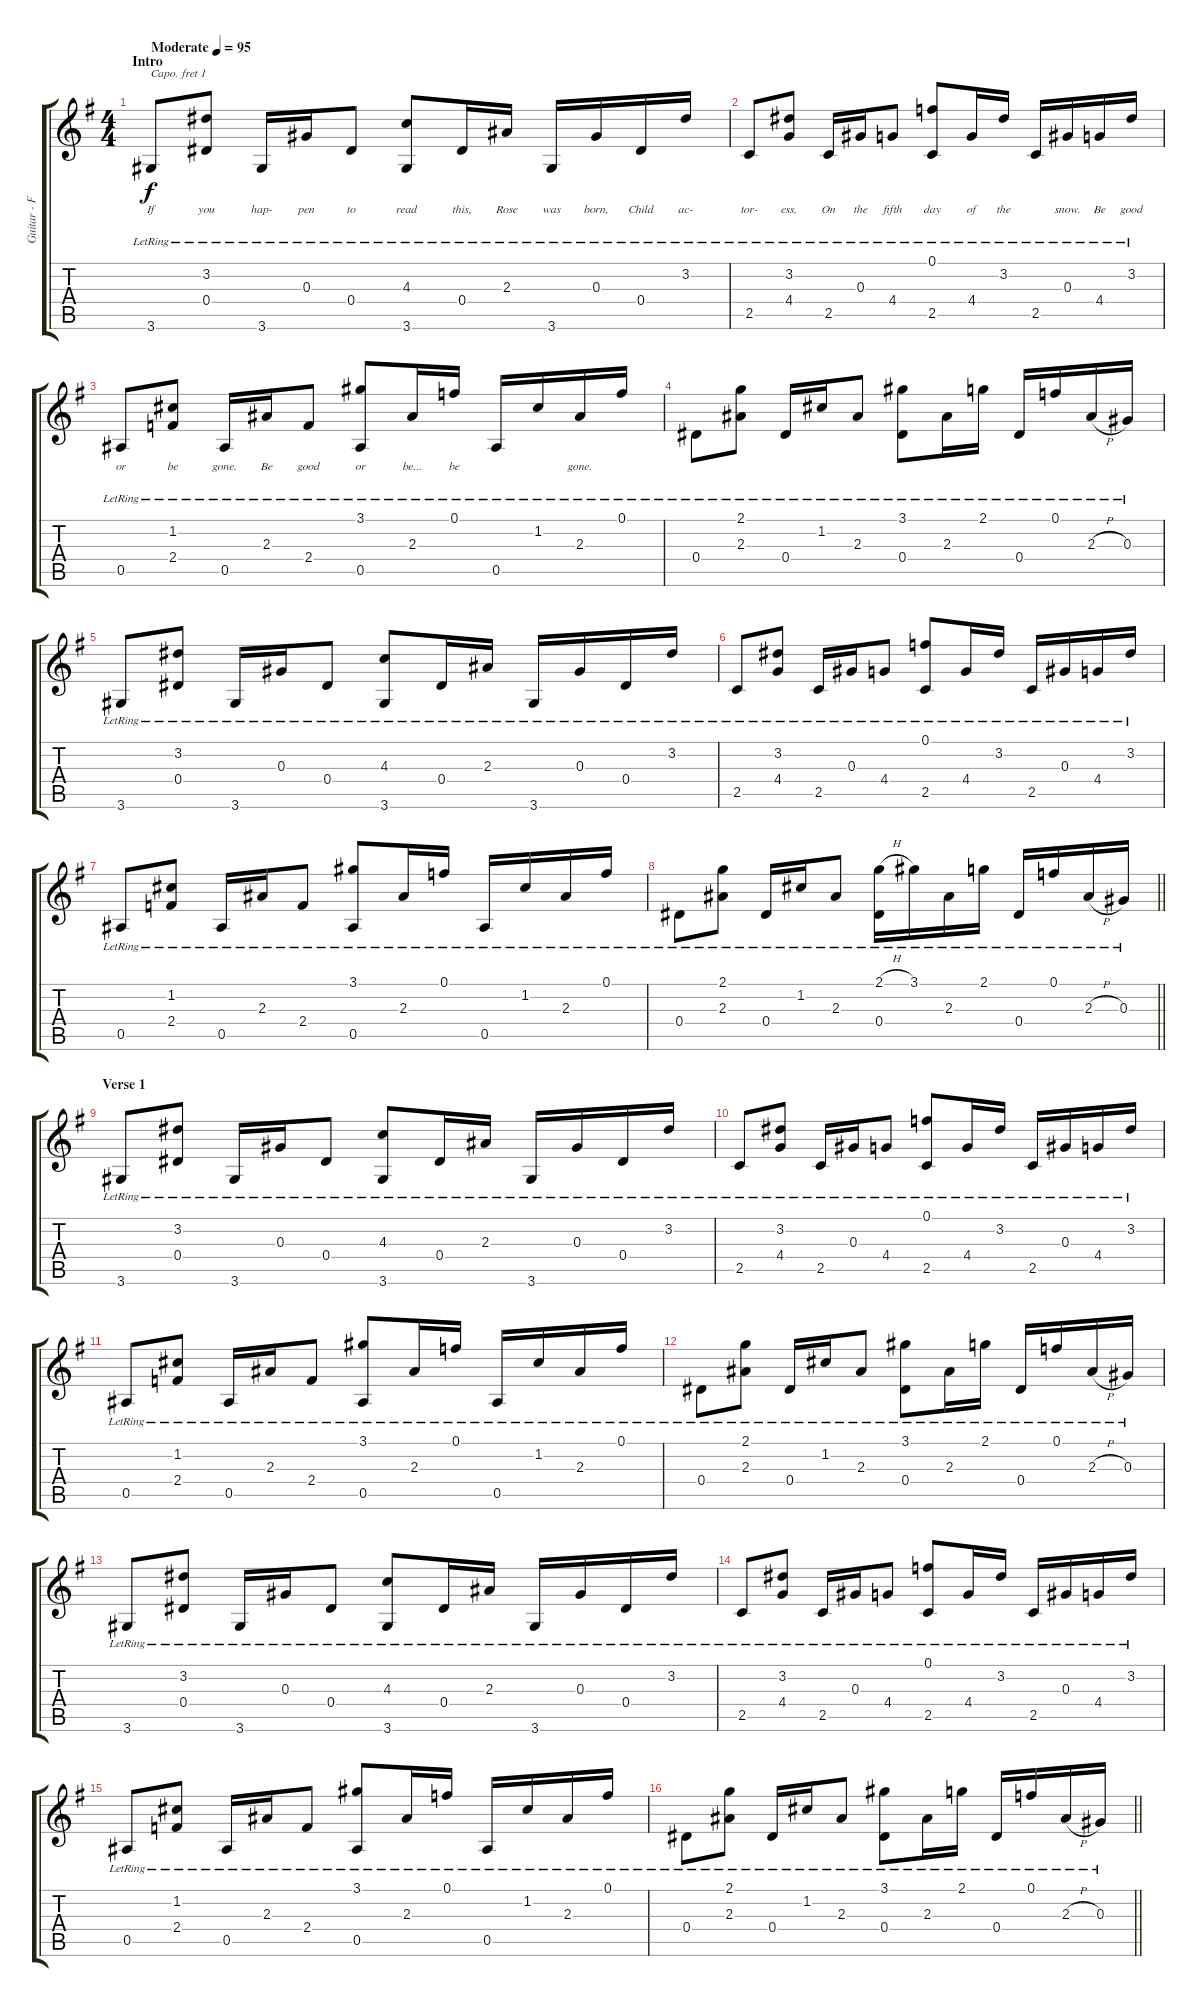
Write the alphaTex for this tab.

\track ("Guitar - Fionn Regan" "Guitar - F") {instrument acousticguitarsteel}
\staff {score tabs}
\capo 1
\tuning (E4 B3 G3 D3 A2 E2) {hide}
\ts (4 4)
\section ("" "Intro")
\tempo (95 "Moderate")
\clef g2
\ks g
3.6{lr}.8{lyrics (0 "If") lyrics (1 "") lyrics (2 "") lyrics (3 "") lyrics (4 "") dy f instrument acousticguitarsteel} (3.2{lr} 0.4{lr}).8{lyrics (0 "you") lyrics (1 "") lyrics (2 "") lyrics (3 "") lyrics (4 "")} 3.6{lr}.16{lyrics (0 "hap-") lyrics (1 "") lyrics (2 "") lyrics (3 "") lyrics (4 "")} 0.3{lr}.16{lyrics (0 "pen") lyrics (1 "") lyrics (2 "") lyrics (3 "") lyrics (4 "")} 0.4{lr}.8{lyrics (0 "to") lyrics (1 "") lyrics (2 "") lyrics (3 "") lyrics (4 "")} (4.3{lr} 3.6{lr}).8{lyrics (0 "read") lyrics (1 "") lyrics (2 "") lyrics (3 "") lyrics (4 "")} 0.4{lr}.16{lyrics (0 "this,") lyrics (1 "") lyrics (2 "") lyrics (3 "") lyrics (4 "")} 2.3{lr}.16{lyrics (0 "Rose") lyrics (1 "") lyrics (2 "") lyrics (3 "") lyrics (4 "")} 3.6{lr}.16{lyrics (0 "was") lyrics (1 "") lyrics (2 "") lyrics (3 "") lyrics (4 "")} 0.3{lr}.16{lyrics (0 "born,") lyrics (1 "") lyrics (2 "") lyrics (3 "") lyrics (4 "")} 0.4{lr}.16{lyrics (0 "Child") lyrics (1 "") lyrics (2 "") lyrics (3 "") lyrics (4 "")} 3.2{lr}.16{lyrics (0 "ac-") lyrics (1 "") lyrics (2 "") lyrics (3 "") lyrics (4 "")} |
2.5{lr}.8{lyrics (0 "tor-") lyrics (1 "") lyrics (2 "") lyrics (3 "") lyrics (4 "")} (3.2{lr} 4.4{lr}).8{lyrics (0 "ess,") lyrics (1 "") lyrics (2 "") lyrics (3 "") lyrics (4 "")} 2.5{lr}.16{lyrics (0 "On") lyrics (1 "") lyrics (2 "") lyrics (3 "") lyrics (4 "")} 0.3{lr}.16{lyrics (0 "the") lyrics (1 "") lyrics (2 "") lyrics (3 "") lyrics (4 "")} 4.4{lr}.8{lyrics (0 "fifth") lyrics (1 "") lyrics (2 "") lyrics (3 "") lyrics (4 "")} (0.1{lr} 2.5{lr}).8{lyrics (0 "day") lyrics (1 "") lyrics (2 "") lyrics (3 "") lyrics (4 "")} 4.4{lr}.16{lyrics (0 "of") lyrics (1 "") lyrics (2 "") lyrics (3 "") lyrics (4 "")} 3.2{lr}.16{lyrics (0 "the") lyrics (1 "") lyrics (2 "") lyrics (3 "") lyrics (4 "")} 2.5{lr}.16{lyrics (0 "") lyrics (1 "") lyrics (2 "") lyrics (3 "") lyrics (4 "")} 0.3{lr}.16{lyrics (0 "snow.") lyrics (1 "") lyrics (2 "") lyrics (3 "") lyrics (4 "")} 4.4{lr}.16{lyrics (0 "Be") lyrics (1 "") lyrics (2 "") lyrics (3 "") lyrics (4 "")} 3.2{lr}.16{lyrics (0 "good") lyrics (1 "") lyrics (2 "") lyrics (3 "") lyrics (4 "")} |
0.5{lr}.8{lyrics (0 "or") lyrics (1 "") lyrics (2 "") lyrics (3 "") lyrics (4 "")} (1.2{lr} 2.4{lr}).8{lyrics (0 "be") lyrics (1 "") lyrics (2 "") lyrics (3 "") lyrics (4 "")} 0.5{lr}.16{lyrics (0 "gone.") lyrics (1 "") lyrics (2 "") lyrics (3 "") lyrics (4 "")} 2.3{lr}.16{lyrics (0 "Be") lyrics (1 "") lyrics (2 "") lyrics (3 "") lyrics (4 "")} 2.4{lr}.8{lyrics (0 "good") lyrics (1 "") lyrics (2 "") lyrics (3 "") lyrics (4 "")} (3.1{lr} 0.5{lr}).8{lyrics (0 "or") lyrics (1 "") lyrics (2 "") lyrics (3 "") lyrics (4 "")} 2.3{lr}.16{lyrics (0 "be...") lyrics (1 "") lyrics (2 "") lyrics (3 "") lyrics (4 "")} 0.1{lr}.16{lyrics (0 "be") lyrics (1 "") lyrics (2 "") lyrics (3 "") lyrics (4 "")} 0.5{lr}.16{lyrics (0 "") lyrics (1 "") lyrics (2 "") lyrics (3 "") lyrics (4 "")} 1.2{lr}.16{lyrics (0 "") lyrics (1 "") lyrics (2 "") lyrics (3 "") lyrics (4 "")} 2.3{lr}.16{lyrics (0 "gone.") lyrics (1 "") lyrics (2 "") lyrics (3 "") lyrics (4 "")} 0.1{lr}.16 |
0.4{lr}.8 (2.1{lr} 2.3{lr}).8 0.4{lr}.16 1.2{lr}.16 2.3{lr}.8 (3.1{lr} 0.4{lr}).8 2.3{lr}.16 2.1{lr}.16 0.4{lr}.16 0.1{lr}.16 2.3{h lr}.16 0.3{lr}.16 |
3.6{lr}.8 (3.2{lr} 0.4{lr}).8 3.6{lr}.16 0.3{lr}.16 0.4{lr}.8 (4.3{lr} 3.6{lr}).8 0.4{lr}.16 2.3{lr}.16 3.6{lr}.16 0.3{lr}.16 0.4{lr}.16 3.2{lr}.16 |
2.5{lr}.8 (3.2{lr} 4.4{lr}).8 2.5{lr}.16 0.3{lr}.16 4.4{lr}.8 (0.1{lr} 2.5{lr}).8 4.4{lr}.16 3.2{lr}.16 2.5{lr}.16 0.3{lr}.16 4.4{lr}.16 3.2{lr}.16 |
0.5{lr}.8 (1.2{lr} 2.4{lr}).8 0.5{lr}.16 2.3{lr}.16 2.4{lr}.8 (3.1{lr} 0.5{lr}).8 2.3{lr}.16 0.1{lr}.16 0.5{lr}.16 1.2{lr}.16 2.3{lr}.16 0.1{lr}.16 |
\barLineRight lightlight
0.4{lr}.8 (2.1{lr} 2.3{lr}).8 0.4{lr}.16 1.2{lr}.16 2.3{lr}.8 (2.1{h lr} 0.4{lr}).16 3.1{lr}.16 2.3{lr}.16 2.1{lr}.16 0.4{lr}.16 0.1{lr}.16 2.3{h lr}.16 0.3{lr}.16 |
\section ("" "Verse 1")
3.6{lr}.8 (3.2{lr} 0.4{lr}).8 3.6{lr}.16 0.3{lr}.16 0.4{lr}.8 (4.3{lr} 3.6{lr}).8 0.4{lr}.16 2.3{lr}.16 3.6{lr}.16 0.3{lr}.16 0.4{lr}.16 3.2{lr}.16 |
2.5{lr}.8 (3.2{lr} 4.4{lr}).8 2.5{lr}.16 0.3{lr}.16 4.4{lr}.8 (0.1{lr} 2.5{lr}).8 4.4{lr}.16 3.2{lr}.16 2.5{lr}.16 0.3{lr}.16 4.4{lr}.16 3.2{lr}.16 |
0.5{lr}.8 (1.2{lr} 2.4{lr}).8 0.5{lr}.16 2.3{lr}.16 2.4{lr}.8 (3.1{lr} 0.5{lr}).8 2.3{lr}.16 0.1{lr}.16 0.5{lr}.16 1.2{lr}.16 2.3{lr}.16 0.1{lr}.16 |
0.4{lr}.8 (2.1{lr} 2.3{lr}).8 0.4{lr}.16 1.2{lr}.16 2.3{lr}.8 (3.1{lr} 0.4{lr}).8 2.3{lr}.16 2.1{lr}.16 0.4{lr}.16 0.1{lr}.16 2.3{h lr}.16 0.3{lr}.16 |
3.6{lr}.8 (3.2{lr} 0.4{lr}).8 3.6{lr}.16 0.3{lr}.16 0.4{lr}.8 (4.3{lr} 3.6{lr}).8 0.4{lr}.16 2.3{lr}.16 3.6{lr}.16 0.3{lr}.16 0.4{lr}.16 3.2{lr}.16 |
2.5{lr}.8 (3.2{lr} 4.4{lr}).8 2.5{lr}.16 0.3{lr}.16 4.4{lr}.8 (0.1{lr} 2.5{lr}).8 4.4{lr}.16 3.2{lr}.16 2.5{lr}.16 0.3{lr}.16 4.4{lr}.16 3.2{lr}.16 |
0.5{lr}.8 (1.2{lr} 2.4{lr}).8 0.5{lr}.16 2.3{lr}.16 2.4{lr}.8 (3.1{lr} 0.5{lr}).8 2.3{lr}.16 0.1{lr}.16 0.5{lr}.16 1.2{lr}.16 2.3{lr}.16 0.1{lr}.16 |
\barLineRight lightlight
0.4{lr}.8 (2.1{lr} 2.3{lr}).8 0.4{lr}.16 1.2{lr}.16 2.3{lr}.8 (3.1{lr} 0.4{lr}).8 2.3{lr}.16 2.1{lr}.16 0.4{lr}.16 0.1{lr}.16 2.3{h lr}.16 0.3{lr}.16
